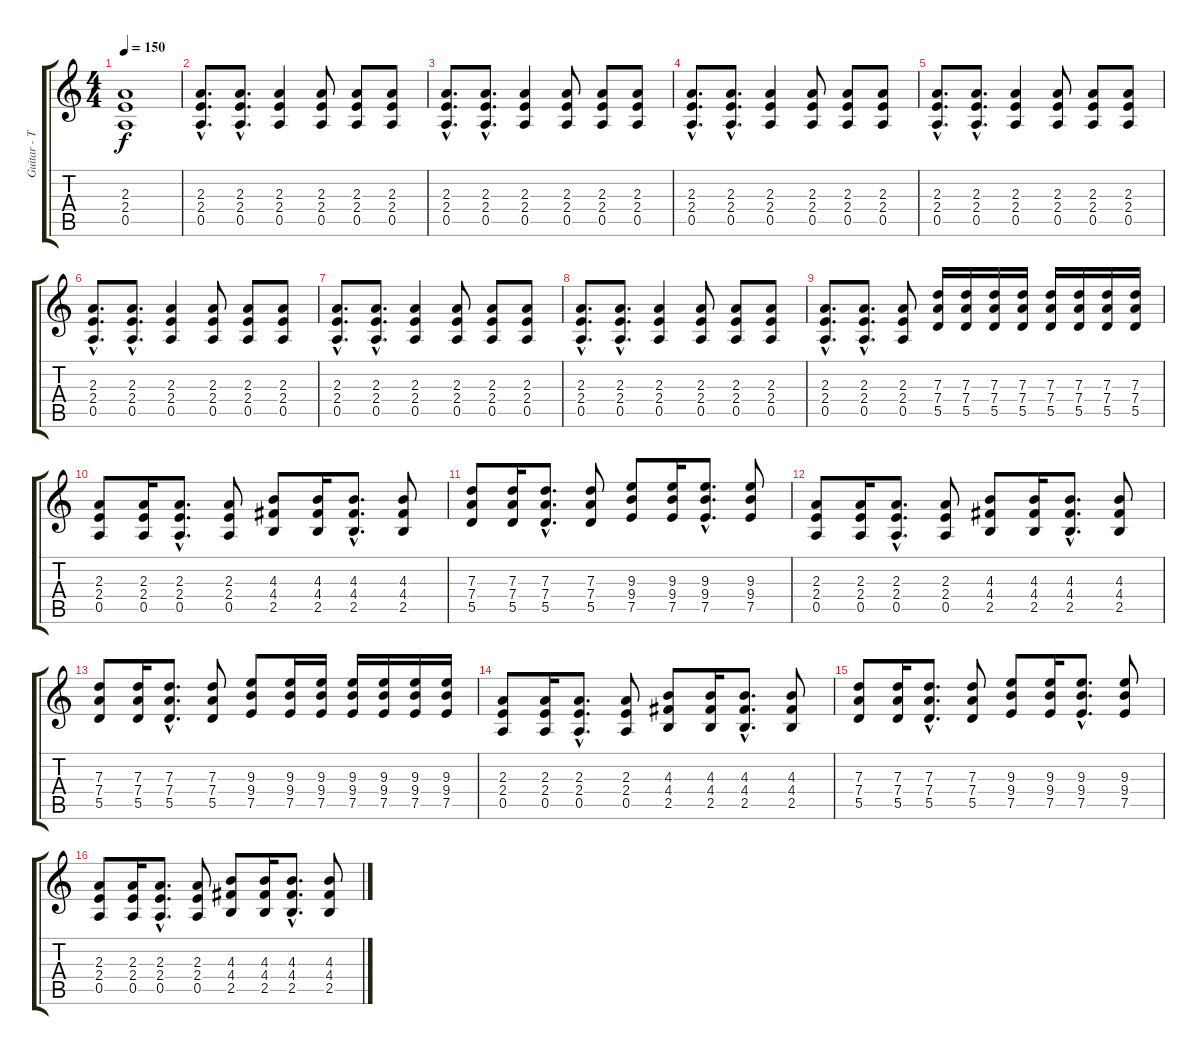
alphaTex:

\track ("Guitar - Tom Mattew Delonge" "Guitar - T") {instrument overdrivenguitar}
\staff {score tabs}
\tuning (E4 B3 G3 D3 A2 E2) {hide}
\ts (4 4)
\tempo 150
\clef g2
\ks c
(2.3{t} 2.4{t} 0.5{t}).1{dy f} |
(2.3{hac} 2.4{hac} 0.5{hac}).8{d} (2.3{hac} 2.4{hac} 0.5{hac}).8{d} (2.3 2.4 0.5).4 (2.3 2.4 0.5).8 (2.3 2.4 0.5).8 (2.3 2.4 0.5).8 |
(2.3{hac} 2.4{hac} 0.5{hac}).8{d} (2.3{hac} 2.4{hac} 0.5{hac}).8{d} (2.3 2.4 0.5).4 (2.3 2.4 0.5).8 (2.3 2.4 0.5).8 (2.3 2.4 0.5).8 |
(2.3{hac} 2.4{hac} 0.5{hac}).8{d} (2.3{hac} 2.4{hac} 0.5{hac}).8{d} (2.3 2.4 0.5).4 (2.3 2.4 0.5).8 (2.3 2.4 0.5).8 (2.3 2.4 0.5).8 |
(2.3{hac} 2.4{hac} 0.5{hac}).8{d} (2.3{hac} 2.4{hac} 0.5{hac}).8{d} (2.3 2.4 0.5).4 (2.3 2.4 0.5).8 (2.3 2.4 0.5).8 (2.3 2.4 0.5).8 |
(2.3{hac} 2.4{hac} 0.5{hac}).8{d} (2.3{hac} 2.4{hac} 0.5{hac}).8{d} (2.3 2.4 0.5).4 (2.3 2.4 0.5).8 (2.3 2.4 0.5).8 (2.3 2.4 0.5).8 |
(2.3{hac} 2.4{hac} 0.5{hac}).8{d} (2.3{hac} 2.4{hac} 0.5{hac}).8{d} (2.3 2.4 0.5).4 (2.3 2.4 0.5).8 (2.3 2.4 0.5).8 (2.3 2.4 0.5).8 |
(2.3{hac} 2.4{hac} 0.5{hac}).8{d} (2.3{hac} 2.4{hac} 0.5{hac}).8{d} (2.3 2.4 0.5).4 (2.3 2.4 0.5).8 (2.3 2.4 0.5).8 (2.3 2.4 0.5).8 |
(2.3{hac} 2.4{hac} 0.5{hac}).8{d} (2.3{hac} 2.4{hac} 0.5{hac}).8{d} (2.3 2.4 0.5).8 (7.3 7.4 5.5).16 (7.3 7.4 5.5).16 (7.3 7.4 5.5).16 (7.3 7.4 5.5).16 (7.3 7.4 5.5).16 (7.3 7.4 5.5).16 (7.3 7.4 5.5).16 (7.3 7.4 5.5).16 |
(2.3 2.4 0.5).8 (2.3 2.4 0.5).16 (2.3{hac} 2.4{hac} 0.5{hac}).8{d} (2.3 2.4 0.5).8 (4.3 4.4 2.5).8 (4.3 4.4 2.5).16 (4.3{hac} 4.4{hac} 2.5{hac}).8{d} (4.3 4.4 2.5).8 |
(7.3 7.4 5.5).8 (7.3 7.4 5.5).16 (7.3{hac} 7.4{hac} 5.5{hac}).8{d} (7.3 7.4 5.5).8 (9.3 9.4 7.5).8 (9.3 9.4 7.5).16 (9.3{hac} 9.4{hac} 7.5{hac}).8{d} (9.3 9.4 7.5).8 |
(2.3 2.4 0.5).8 (2.3 2.4 0.5).16 (2.3{hac} 2.4{hac} 0.5{hac}).8{d} (2.3 2.4 0.5).8 (4.3 4.4 2.5).8 (4.3 4.4 2.5).16 (4.3{hac} 4.4{hac} 2.5{hac}).8{d} (4.3 4.4 2.5).8 |
(7.3 7.4 5.5).8 (7.3 7.4 5.5).16 (7.3{hac} 7.4{hac} 5.5{hac}).8{d} (7.3 7.4 5.5).8 (9.3 9.4 7.5).8 (9.3 9.4 7.5).16 (9.3 9.4 7.5).16 (9.3 9.4 7.5).16 (9.3 9.4 7.5).16 (9.3 9.4 7.5).16 (9.3 9.4 7.5).16 |
(2.3 2.4 0.5).8 (2.3 2.4 0.5).16 (2.3{hac} 2.4{hac} 0.5{hac}).8{d} (2.3 2.4 0.5).8 (4.3 4.4 2.5).8 (4.3 4.4 2.5).16 (4.3{hac} 4.4{hac} 2.5{hac}).8{d} (4.3 4.4 2.5).8 |
(7.3 7.4 5.5).8 (7.3 7.4 5.5).16 (7.3{hac} 7.4{hac} 5.5{hac}).8{d} (7.3 7.4 5.5).8 (9.3 9.4 7.5).8 (9.3 9.4 7.5).16 (9.3{hac} 9.4{hac} 7.5{hac}).8{d} (9.3 9.4 7.5).8 |
(2.3 2.4 0.5).8 (2.3 2.4 0.5).16 (2.3{hac} 2.4{hac} 0.5{hac}).8{d} (2.3 2.4 0.5).8 (4.3 4.4 2.5).8 (4.3 4.4 2.5).16 (4.3{hac} 4.4{hac} 2.5{hac}).8{d} (4.3 4.4 2.5).8
